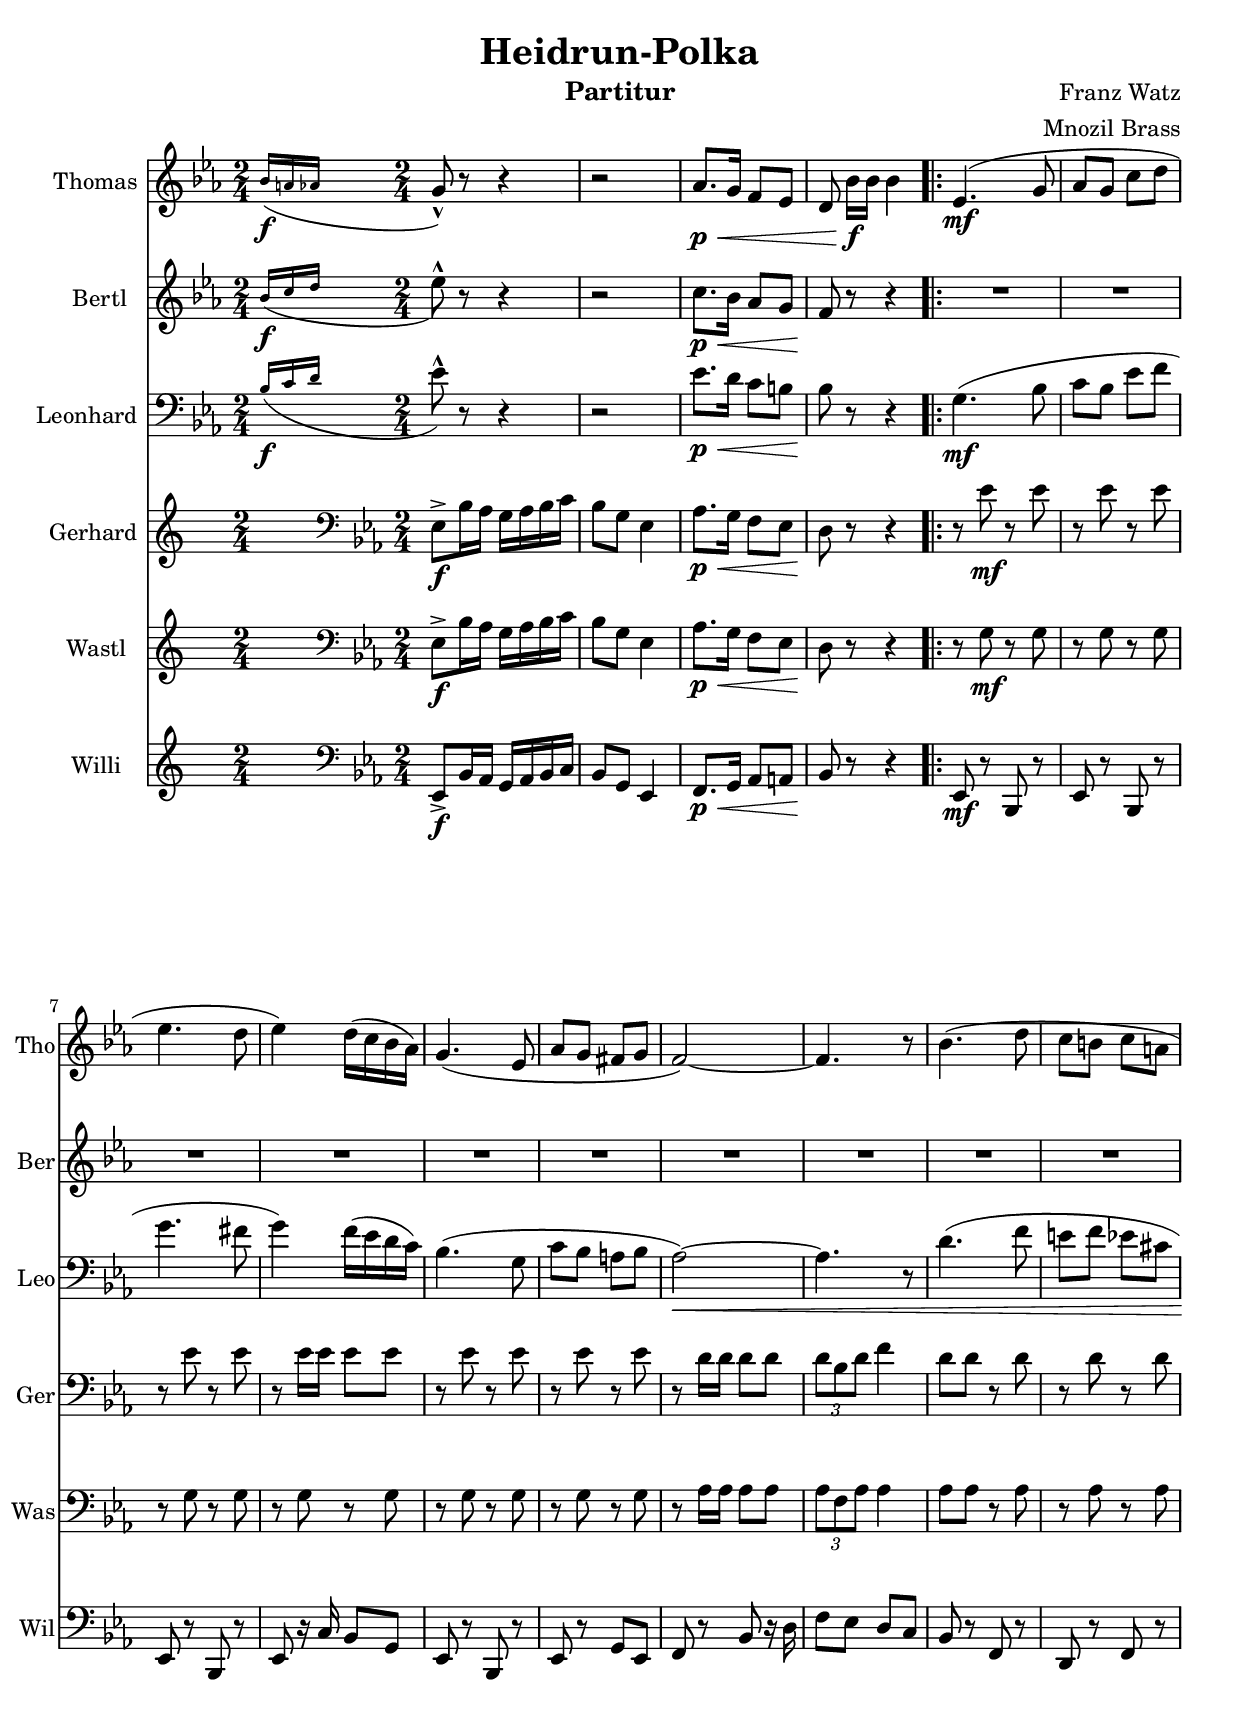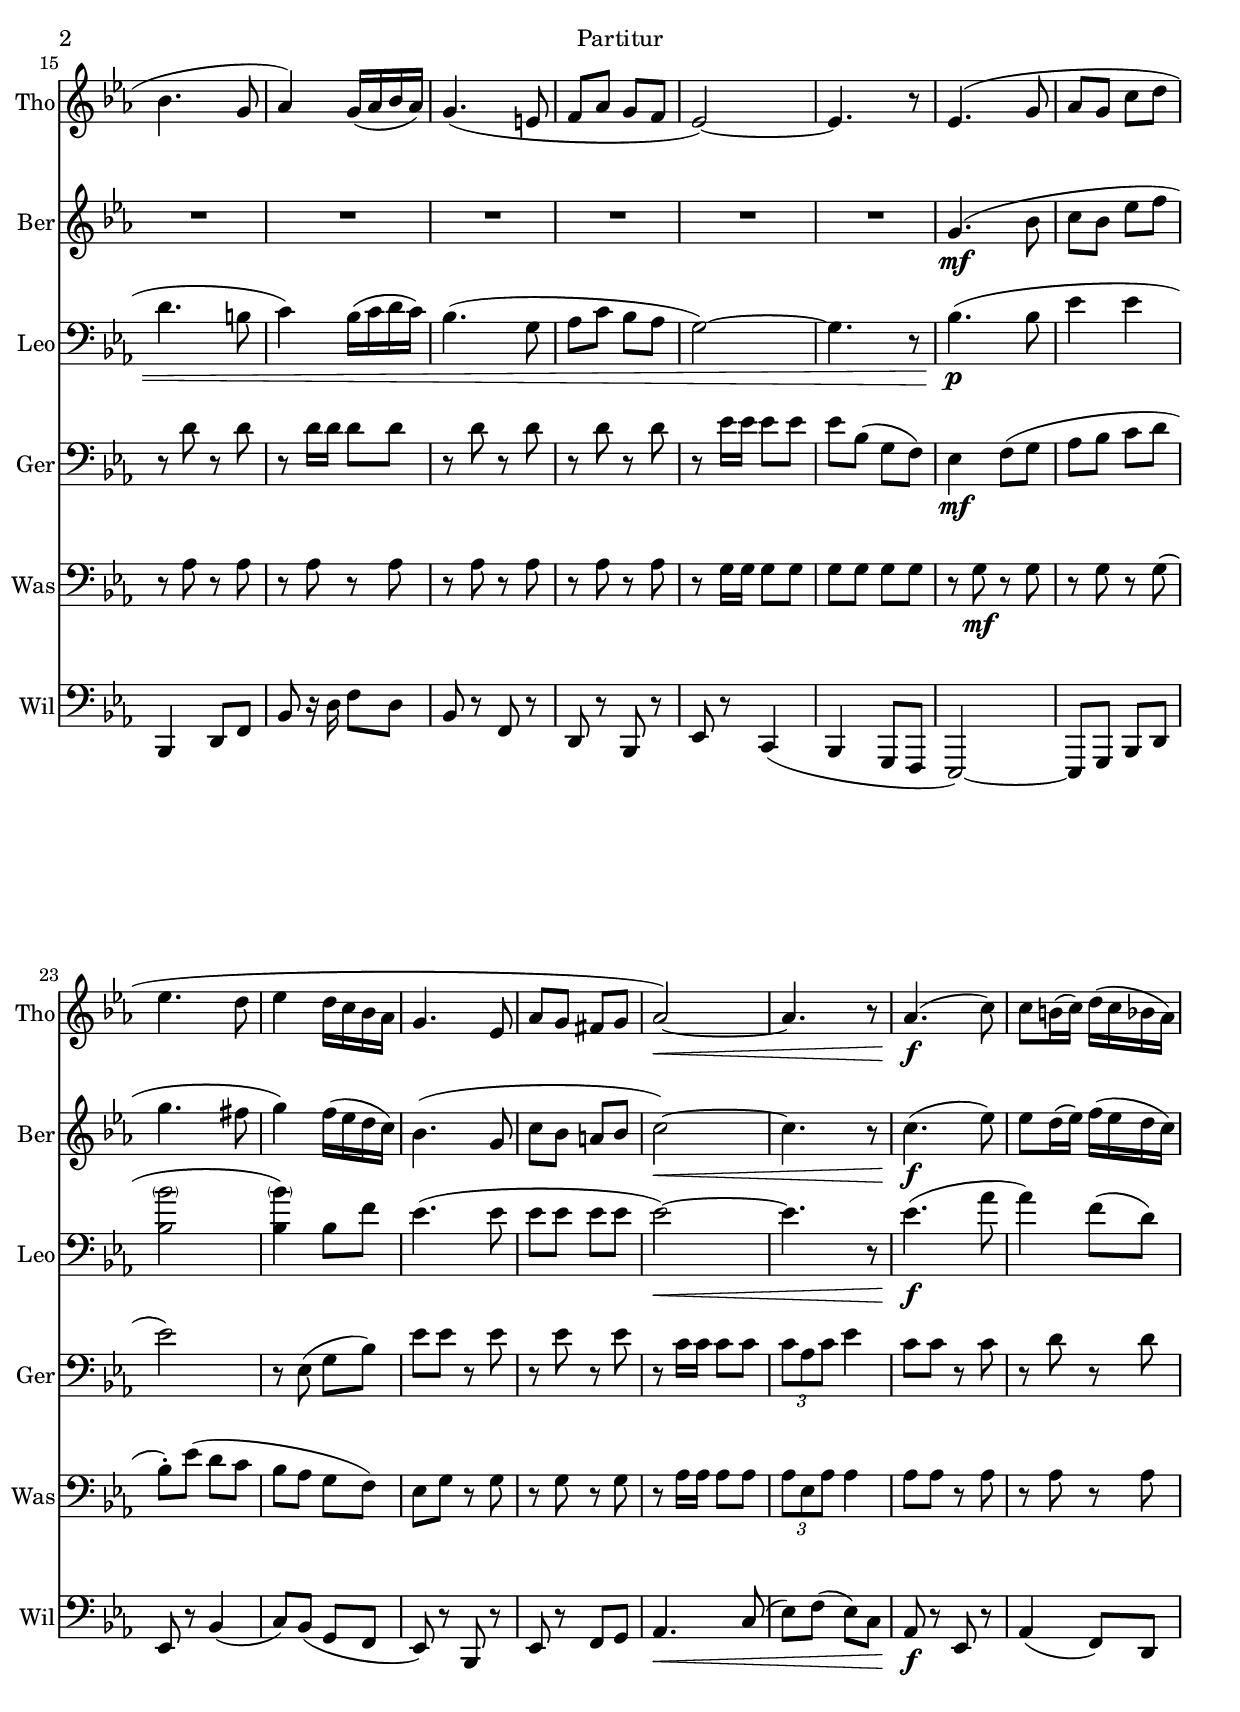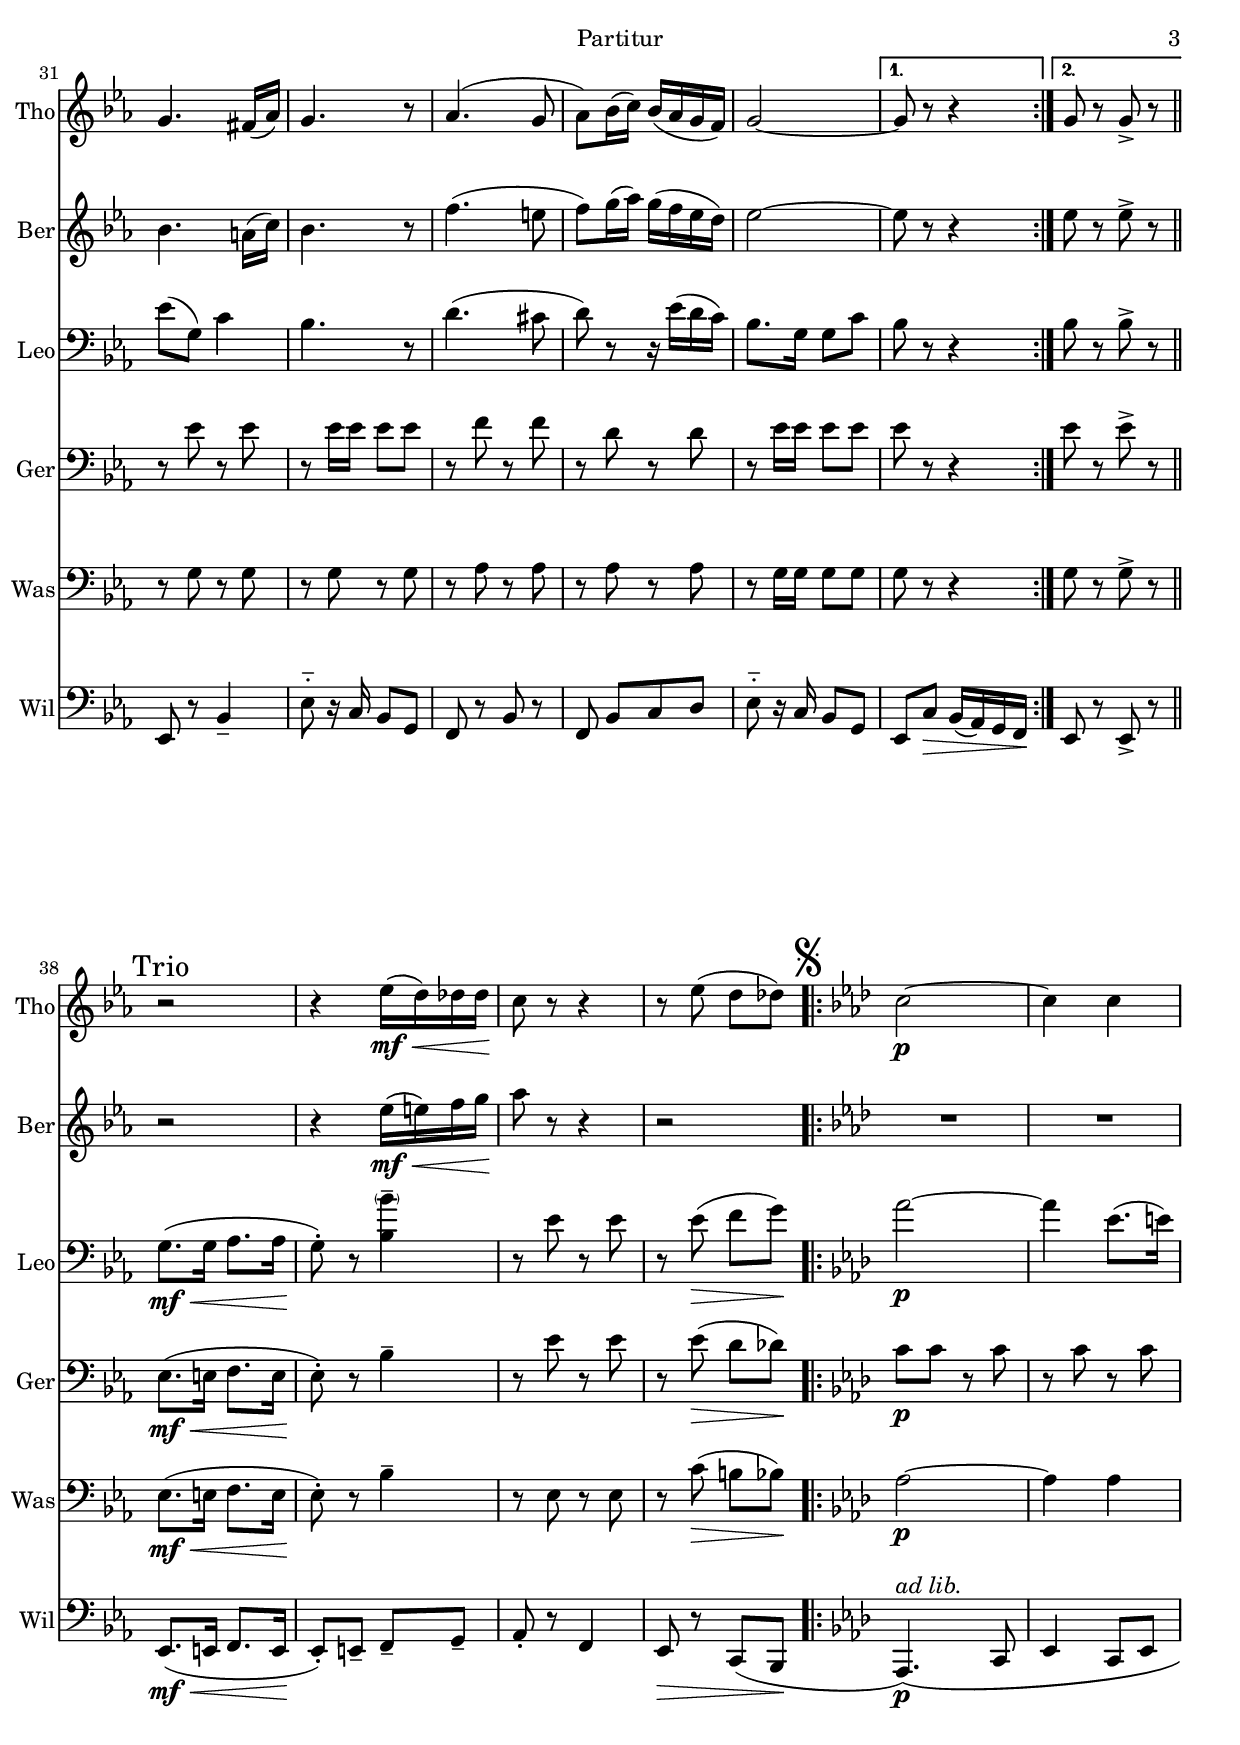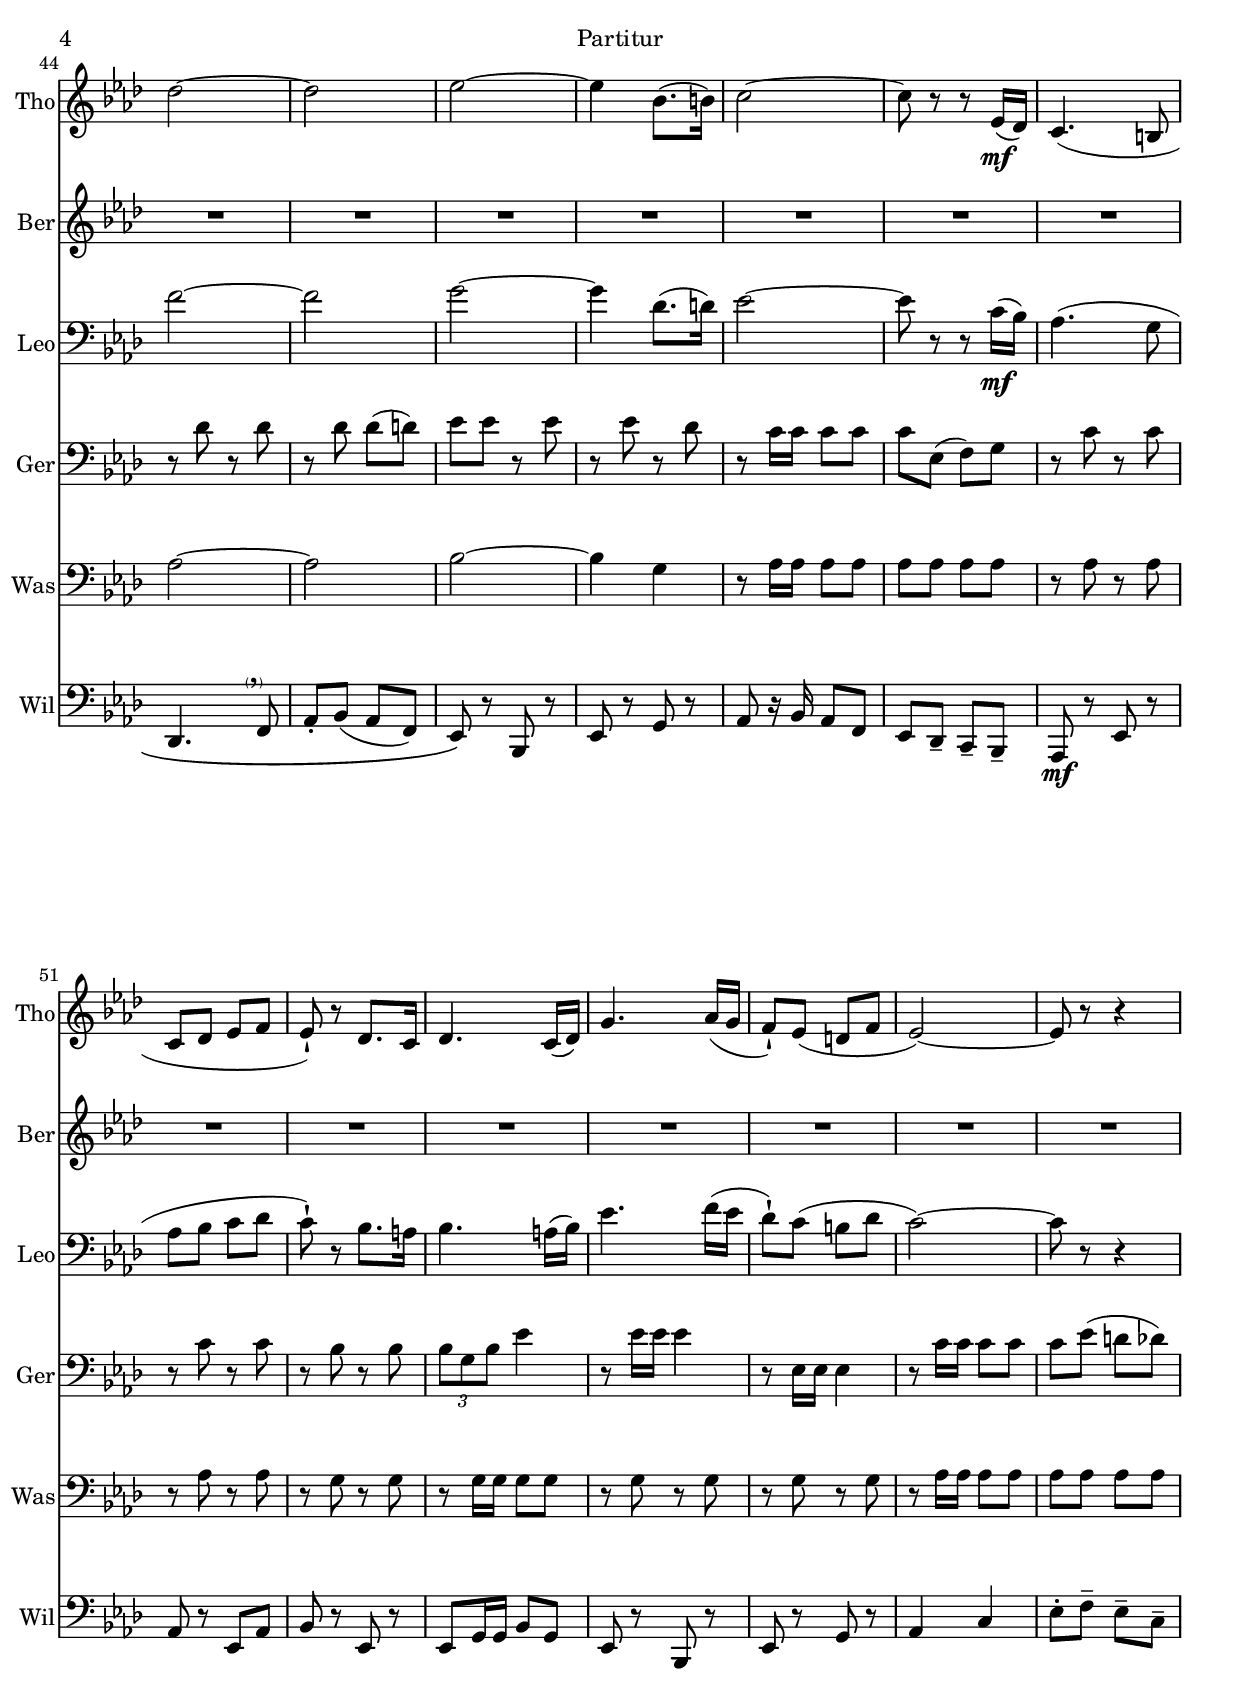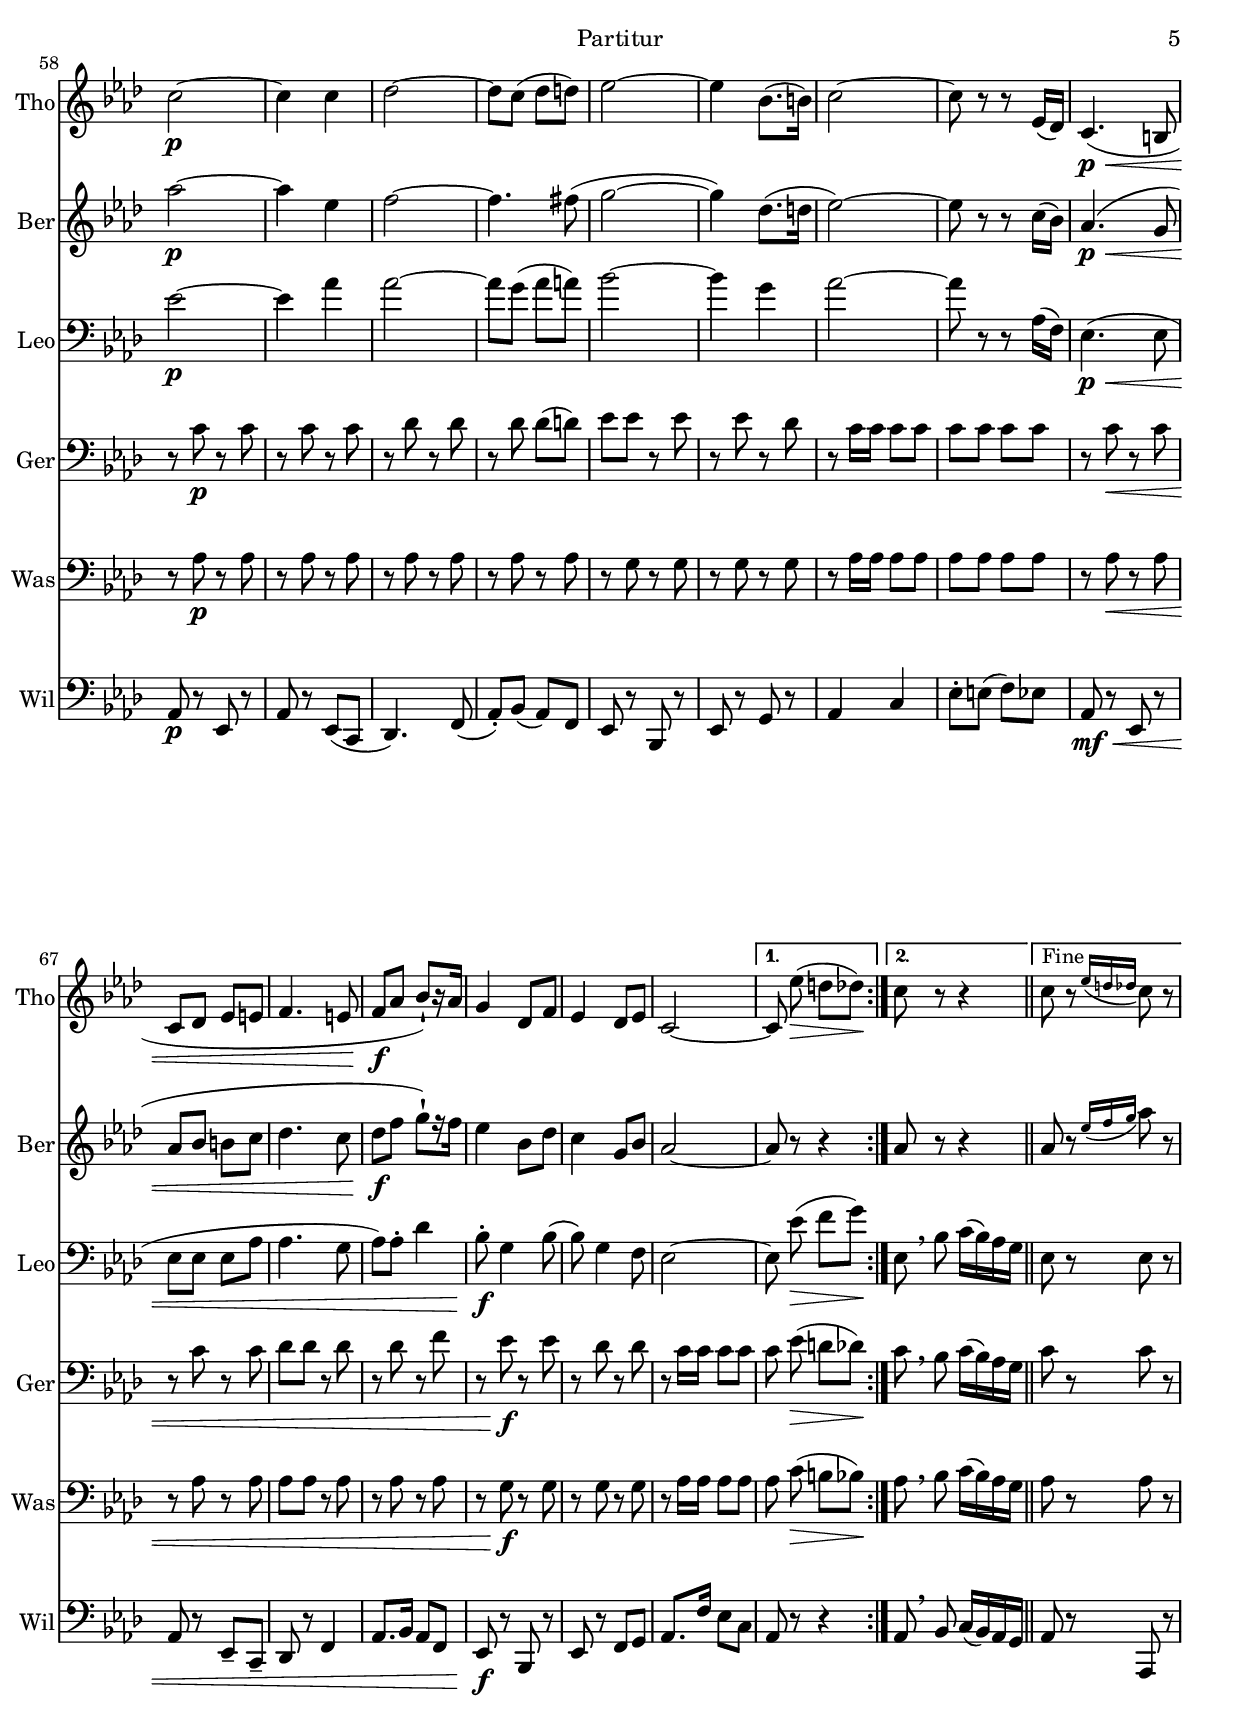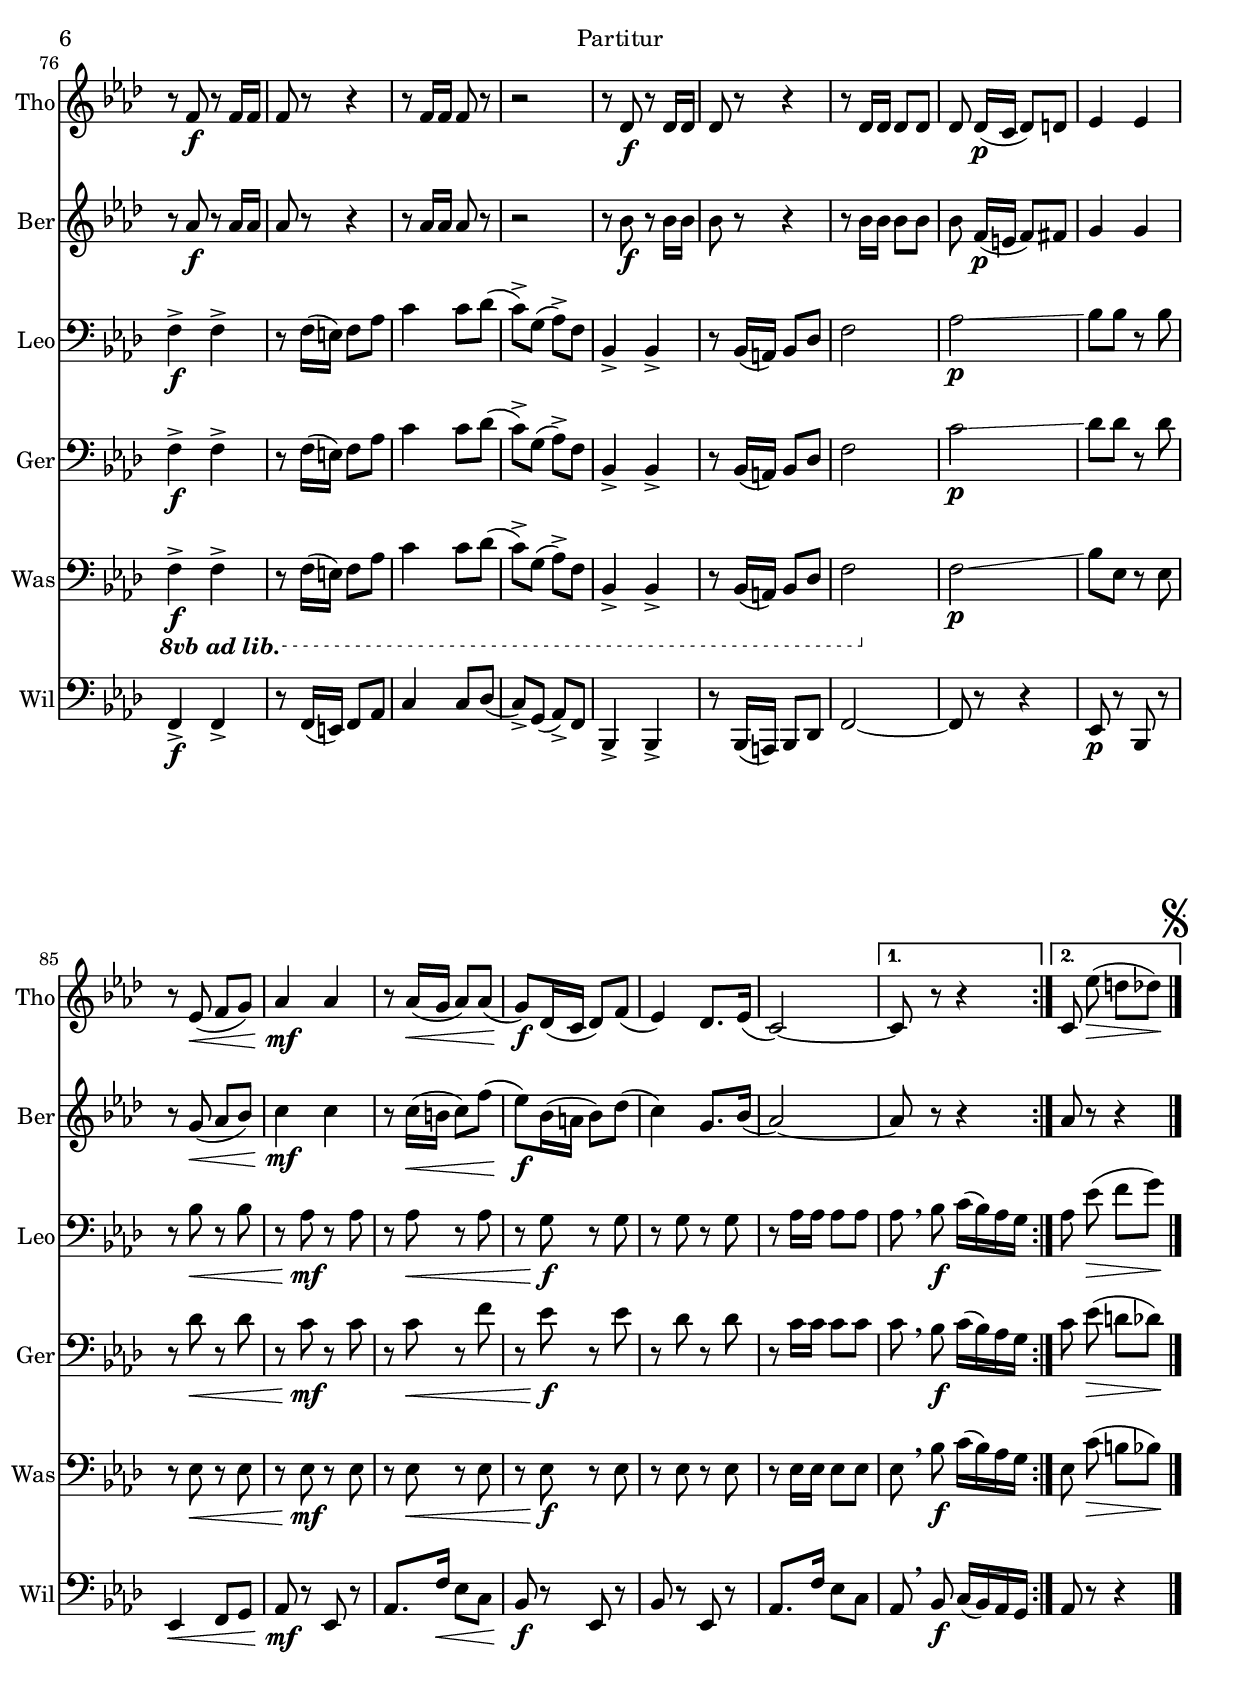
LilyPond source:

\version "2.18.2"
\version "2.18.2"

\header {
  title = "Heidrun-Polka"
  composer = "Franz Watz"
  arranger = "Mnozil Brass"
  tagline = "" % override "lilypond ..." footer
}

fine = \markup { \text \small Fine }

thomas = \relative {
  \key es \major
  \time 2/4
  {
    \appoggiatura { bes'16 \f a as } g8-^ r8 r4 | r2 | as8. \p \< g16 f8 es8 | d8 \noBeam bes'16 \f bes16 bes4 |
    \repeat volta 2 {
      es,4. \mf ( g8 | as8 g8 c8 d8 | es4. d8 | es4 ) d16 ( c bes as ) | g4. ( es8 as g fis g | f2~ ) | f4. r8 |
      bes4. ( d8 | c b c a | bes4. g8 | as4 ) g16 ( as bes as ) | g4. ( e8 | f as g f | es2~ ) | es4. r8 |
      es4. ( g8 | as8 g8 c8 d8 | es4. d8 | es4 d16 c bes as | g4. es8 as g fis g | as2~ \< ) | as4. r8 |
      as4. \f ( c8 ) | c8 b16 ( c ) d ( c bes as ) | g4. fis16 ( as ) | g4. r8 | as4. ( g8 | as8 ) bes16 ( c ) bes ( as g f ) | g2~ | 
    }
    \alternative {
      { g8 r r4 | }
      { g8 r g-> r | }
    }
    \bar "||"
    \break

    \mark "Trio"
    r2 | r4 es'16 ( \mf \< d ) des des | c8 \! r r4 | r8 es8 ( d des )
    \key as \major
    \mark \markup { \musicglyph #"scripts.segno" }
    \set Score.repeatCommands = #'(start-repeat)
      c2~ \p | c4 c | des2~ | des | es2~ | es4 bes8. ( b16 ) | c2~ | c8 r r es,16 ( \mf des ) |
      c4. ( b8 | c des es f | es-! ) r des8. c16 | des4. c16 ( des ) | g4. as16 ( g | f8-! ) es ( d f | es2~ ) | es8 r r4 |
      c'2~ \p | c4 c | des2~ | des8 c ( des d ) | es2~ | es4 bes8. ( b16 ) | c2~ | c8 r r es,16 ( des ) |
      c4. \p \< ( b8 | c des es e | f4. e8 | f \f as bes8-! [ ) r16 as ] | g4 des8 f | es4 des8 es | c2~ |
    \set Score.repeatCommands = #'((volta "1."))
      c8 \noBeam es' \> ( d des ) \! |
    \set Score.repeatCommands = #'((volta #f) end-repeat (volta "2."))
      c8 r r4 \bar "||"
    \set Score.repeatCommands = #(list (list 'volta fine) '(volta #f))
      c8 r \appoggiatura { es16 d des } c8 r
    \set Score.repeatCommands = #'((volta #f))
    \break
    
    \repeat volta 2 {
      r8 f, \f r f16 f | f8 r r4 | r8 f16 f f8 r | r2 | r8 des8 \f r des16 des | des8 r r4 | r8 des16 des des8 des8 | des8 \noBeam des16 \p ( c des8 ) d |
      es4 es | r8 es ( \< f g ) | as4 \mf as | r8 as16 ( \< g as8 ) as ( | g8 ) \f des16 ( c des8 ) f8 ( | es4 ) des8. es16 ( | c2~ ) |
    }
    \alternative {
      { c8 r r4 | }
      { c8 \noBeam es' \> ( d des ) \! | }
    }
    \bar "|."
    \mark \markup { \musicglyph #"scripts.segno" }
  }
}

bertl = \relative {
  \compressFullBarRests
  \key es \major
  \time 2/4
  {
    \appoggiatura { bes'16 \f c d } es8-^ r8 r4 | r2 | c8. \p \< bes16 as8 g8 | f8 \! r8 r4 |
    \repeat volta 2 {
      R2*16 |
      g4. \mf ( bes8 | c8 bes8 es8 f8 | g4. fis8 | g4 ) f16 ( es d c ) | bes4. ( g8 c bes a bes | c2~ \< ) | c4. r8 |
      c4. \f ( es8 ) | es8 d16 ( es ) f ( es d c ) | bes4. a16 ( c ) | bes4. r8 | f'4. ( e8 | f8 ) g16 ( as ) g ( f es d ) | es2~ |
    }
    \alternative {
      { es8 r r4 | }
      { es8 r es-> r | }
    }
    \bar "||"
    \break

    \mark "Trio"
    r2 | r4 es16 ( \mf \< e ) f g | as8 \! r r4 | r2
    \key as \major
    \mark \markup { \musicglyph #"scripts.segno" }
    \set Score.repeatCommands = #'(start-repeat)
      R2*16 |
      as2~ \p | as4 es | f2~ | f4. fis8 ( | g2~ | g4 ) des8. ( d16 | es2~ ) | es8 r r c16 ( bes ) |
      as4. \p \< ( g8 | as bes b c | des4. c8 | des \f f g8-! [ ) r16 f ] | es4 bes8 des | c4 g8 bes | as2~ | 
    \set Score.repeatCommands = #'((volta "1."))
      as8 r r4
    \set Score.repeatCommands = #'((volta #f) end-repeat (volta "2."))
      as8 r r4 \bar "||"
    \set Score.repeatCommands = #(list (list 'volta fine))
      as8 r \appoggiatura { es'16 f g } as8 r |
    \set Score.repeatCommands = #'((volta #f))
    \break

    \repeat volta 2 {
      r8 as, \f r as16 as | as8 r r4 | r8 as16 as as8 r | r2 | r8 bes \f r bes16 bes | bes8 r r4 | r8 bes16 bes bes8 bes | bes \noBeam f16 \p ( e f8 ) fis |
      g4 g | r8 g ( \< as bes ) | c4 \mf c4 | r8 c16 ( \< b c8 ) f ( | es8 \f ) bes16 ( a bes8 ) des8 ( | c4 ) g8. bes16 ( | as2~ ) | 
    }
    \alternative {
      { as8 r r4 | }
      { as8 r r4 | }
    }
    \bar "|."
  }
}

leonhard = \relative c' {
  \key es \major
  \time 2/4
  {
    \appoggiatura { bes16 \f c d } es8-^ r8 r4 | r2 | es8. \p \< d16 c8 b8 | bes8 \! r8 r4 |
    \repeat volta 2 {
      g4. \mf ( bes8 | c8 bes8 es8 f8 | g4. fis8 | g4 ) f16 ( es d c ) | bes4. ( g8 c bes a bes | as2~ \< ) | as4. r8 |
      d4. ( f8 | e f es cis | d4. b8 | c4 ) bes16 ( c d c ) | bes4. ( g8 | as c bes as | g2~ ) | g4. r8 |
      bes4. \p ( bes8 | es4 es | <\parenthesize bes' bes,>2 | <\parenthesize bes bes,>4 ) bes,8 f' | es4. ( es8 | es es es es | es2~ \< ) | es4. r8 |
      es4. \f ( as8 | as4 ) f8 ( d ) | es ( g, ) c4 | bes4. r8 | d4. ( cis8 | d8 ) r8 r16 es ( d c ) | bes8. g16 g8 c |
    }
    \alternative {
      { bes8 r r4 | }
      { bes8 r bes-> r | }
    }
    \bar "||"
    \break

    \mark "Trio"
    g8. \mf \< ( g16 as8. as16 | g8-. ) \! r8 <\parenthesize bes' bes,>4-- | r8 es, r es | r es \> ( f g \! ) |
    \key as \major
    \mark \markup { \musicglyph #"scripts.segno" }
    \set Score.repeatCommands = #'(start-repeat)
      as2~ \p | as4 es8. ( e16 ) | f2~ | f2 | g2~ | g4 des8. ( d16 ) | es2~ | es8 r r c16 ( \mf bes ) |
      as4. ( g8 | as bes c des | c-! ) r bes8. a16 | bes4. a16 ( bes ) | es4. f16 ( es | des8-! ) c ( b des | c2~ ) | c8 r r4 | \break
      es2~ \p | es4 as | as2~ | as8 g ( as a ) | bes2~ | bes4 g | as2~ | as8 r r as,16 ( f ) |
      es4. \p \< ( es8 | es es es as | as4. g8 | as8 ) as-. des4 | bes8-. \f g4 bes8 ( | bes ) g4 f8 | es2~ |
    \set Score.repeatCommands = #'((volta "1."))
      es8 \noBeam es' \> ( f g ) \! |
    \set Score.repeatCommands = #'((volta #f) end-repeat (volta "2."))
      es,8 \breathe bes' c16 ( bes ) as g \bar "||"
    \set Score.repeatCommands = #(list (list 'volta fine) '(volta #f))
      es8 r es8 r
    \set Score.repeatCommands = #'((volta #f))
    \break
    
    \repeat volta 2 {
      f4-> \f f-> | r8 f16 ( e ) f8 as | c4 c8 des ( | c-> ) g ( as-> ) f | bes,4-> bes4-> | r8 bes16 ( a ) bes8 des | f2 | as2 \p \glissando |
      bes8 bes r bes | r bes \< r bes | r as \mf r as | r as \< r as | r g \f r g | r g r g | r as16 as as8 as |
    }
    \alternative {
      { as8 \breathe bes \f c16 ( bes ) as g | }
      { as8 \noBeam es' \> ( f g ) \! | }
    }
    \bar "|."
    \mark \markup { \musicglyph #"scripts.segno" }
  }
}

gerhard = \relative c {
  \key es \major
  \time 2/4
  {
    es8-> \f bes'16 as g as bes c | bes8 g8 es4 | as8. \p \< g16 f8 es8 | d8 \! r8 r4 |
    \repeat volta 2 {
      r8 es' \mf r es | r8 es r es | r8 es r es | r8 es16 es es8 es | r8 es r es | r8 es r es | r d16 d d8 d | \tuplet 3/2 { d8 bes d } f4 |
      d8 d r d | r8 d r d | r8 d r d | r8 d16 d d8 d | r8 d r d | r8 d r d | r es16 es es8 es | es bes ( g f ) |
      es4 \mf f8 ( g | as bes c d | es2 ) | r8 es, ( g bes ) | es es r es | r es r es | r c16 c c8 c | \tuplet 3/2 { c8 as c } es4 |
      c8 c r c | r8 d r d | r8 es r es | r8 es16 es es8 es | r8 f r f | r8 d r d | r es16 es es8 es |
    }
    \alternative {
      { es8 r r4 | }
      { es8 r es-> r | }
    }
    \bar "||"
    \break

    \mark "Trio"
    es,8. \mf \< ( e16 f8. e16 | es8-. ) \! r8 bes'4-- | r8 es r es | r es \> ( d des \! ) |
    \key as \major
    \mark \markup { \musicglyph #"scripts.segno" }
    \set Score.repeatCommands = #'(start-repeat)
      c8 \p c r c | r8 c r c | r8 des r des | r8 des des ( d ) | es es r es | r8 es r des | r c16 c c8 c | c es, ( f ) g |
      r8 c r c | r8 c r c | r8 bes r bes | \tuplet 3/2 { bes8 g8 bes } es4 | r8 es16 es es4 | r8 es,16 es es4 | r8 c'16 c c8 c | c es ( d des ) |
      r8 c \p r c | r8 c r c | r8 des r des | r8 des des ( d ) | es es r es | r es r des | r c16 c c8 c | c c c c |
      r8 c \< r c | r8 c r c | des8 des r des | r8 des r f | r es \f r es | r des r des | r c16 c c8 c | 
    \set Score.repeatCommands = #'((volta "1."))
      c8 \noBeam es \> ( d des ) \! |
    \set Score.repeatCommands = #'((volta #f) end-repeat (volta "2."))
      c8 \breathe bes c16 ( bes ) as g \bar "||"
    \set Score.repeatCommands = #(list (list 'volta fine) '(volta #f))
      c8 r c8 r
    \set Score.repeatCommands = #'((volta #f))
    \break
    
    \repeat volta 2 {
      f,4-> \f f-> | r8 f16 ( e ) f8 as | c4 c8 des ( | c-> ) g ( as-> ) f | bes,4-> bes4-> | r8 bes16 ( a ) bes8 des | f2 | c'2 \p \glissando |
      des8 des r des | r des \< r des | r c \mf r c | r c \< r f | r es \f r es | r des r des | r c16 c c8 c |
    }
    \alternative {
      { c8 \breathe bes \f c16 ( bes ) as g | }
      { c8 \noBeam es \> ( d des ) \! | }
    }
    \bar "|."
    \mark \markup { \musicglyph #"scripts.segno" }
  }
}

wastl = \relative c {
  \key es \major
  \time 2/4
  {
    es8-> \f bes'16 as g as bes c | bes8 g8 es4 | as8. \p \< g16 f8 es8 | d8 \! r8 r4 |
    \repeat volta 2 {
      r8 g \mf r g | r8 g r g | r8 g r g | r8 g r g | r8 g r g | r8 g r g | r as16 as as8 as | \tuplet 3/2 { as8 f as } as4 |
      as8 as r as | r8 as r as | r8 as r as | r8 as r as | r8 as r as | r8 as r as | r g16 g g8 g | g g g g |
      r8 g \mf r g | r8 g r g ( | bes8-. ) es ( d  c | bes as g f ) | es g r g | r g r g | r as16 as as8 as | \tuplet 3/2 { as8 es as } as4 |
      as8 as r as | r8 as r as | r8 g r g | r8 g r g | r8 as r as | r8 as r as | r g16 g g8 g |
    }
    \alternative {
      { g8 r r4 | }
      { g8 r g-> r | }
    }
    \bar "||"
    \break

    \mark "Trio"
    es8. \mf \< ( e16 f8. e16 | es8-. ) \! r8 bes'4-- | r8 es, r es | r c' \> ( b bes \! ) |
    \key as \major
    \mark \markup { \musicglyph #"scripts.segno" }
    \set Score.repeatCommands = #'(start-repeat)
      as2~ \p | as4 as | as2~ | as2 | bes2~ | bes4 g | r8 as16 as as8 as | as as as as |
      r8 as r as | r8 as r as | r8 g r g | r8 g16 g g8 g | r8 g r g | r8 g r g | r as16 as as8 as | as as as as |
      r8 as \p r as | r8 as r as | r8 as r as | r8 as r as | r g r g | r g r g | r as16 as as8 as | as as as as |
      r8 as \< r as | r8 as r as | as8 as r as | r8 as r as | r g \f r g | r g r g | r as16 as as8 as | 
    \set Score.repeatCommands = #'((volta "1."))
      as8 \noBeam c \> ( b bes ) \! |
    \set Score.repeatCommands = #'((volta #f) end-repeat (volta "2."))
      as8 \breathe bes c16 ( bes ) as g \bar "||"
    \set Score.repeatCommands = #(list (list 'volta fine) '(volta #f))
      as8 r as8 r
    \set Score.repeatCommands = #'((volta #f))
    \break
    
    \repeat volta 2 {
      \ottava #-1
      \set Staff.ottavation = #"8vb ad lib."
      f,4-> \f f-> | r8 f16 ( e ) f8 as | c4 c8 des ( | c-> ) g ( as-> ) f | bes,4-> bes4-> | r8 bes16 ( a ) bes8 des | f2 | \ottava #0 f'2 \p \glissando |
      bes8 es, r es | r es \< r es | r es \mf r es | r es \< r es | r es \f r es | r es r es | r es16 es es8 es |
    }
    \alternative {
      { es8 \breathe bes' \f c16 ( bes ) as g | }
      { es8 \noBeam c' \> ( b bes ) \! | }
    }
    \bar "|."
    \mark \markup { \musicglyph #"scripts.segno" }
  }
}

willi = \relative c, {
  \key es \major
  \time 2/4
  {
    es8-> \f bes'16 as g as bes c | bes8 g8 es4 | f8. \p \< g16 as8 a8 | bes8 \! r8 r4 |
    \repeat volta 2 {
      es,8 \mf r bes r | es r bes r | es r bes r | es r16 c' bes8 g | es r bes r | es8 r g es | f r bes r16 d | f8 es d c |
      bes r f r | d r f r | bes,4 d8 f | bes r16 d f8 d | bes r f r | d r bes r | es8 r c4 ( | bes g8 f |
      es2~ ) | es8 g bes d | es r bes'4 ( | c8 ) bes ( g f | es ) r bes r | es r f g | as4. \< c8 ( | es ) f ( es ) c |
      as8 \f r es r | as4 ( f8 ) d | es r bes'4-- | es8-_ r16 c bes8 g | f r bes r | f \noBeam bes [ c d ] | es8-_ r16 c bes8 g |
    }
    \alternative {
      { es8 c' \> bes16 ( as ) g f \! | }
      { es8 r es-> r | }
    }
    \bar "||"
    \break

    \mark "Trio"
    es8. \mf \< ( e16 f8. e16 | es8-. ) \! e8-- f-- g-- | as-. r f4 | es8 \> r c ( bes \! | 
    \key as \major
    \mark \markup { \musicglyph #"scripts.segno" }
    \set Score.repeatCommands = #'(start-repeat)
      as4.^\markup { \italic { ad lib. } } \p ) \( c8 | es4 c8 es | des4. \parenthesize \breathe f8 | as8-. bes ( as f ) | es8 \) r bes r | es r g r | as r16 bes as8 f | es des-- c-- bes-- |
      as8 \mf r es' r | as r es as | bes r es, r | es g16 g bes8 g | es r bes r | es r g r | as4 c | es8-. f-- es-- c-- |
      as \p r es r | as r es ( c | des4. ) f8 ( | as8-. ) bes ( as ) f | es r bes r | es r g r | as4 c | es8-. e ( f ) es |
      as, \mf \< r es r | as r es-- c-- | des r f4 | as8. bes16 as8 f | es \f r bes r | es r f g | as8. f'16 es8 c |
    \set Score.repeatCommands = #'((volta "1."))
      as8 r r4 |
    \set Score.repeatCommands = #'((volta #f) end-repeat (volta "2."))
      as8 \breathe bes c16 ( bes ) as g \bar "||"
    \set Score.repeatCommands = #(list (list 'volta fine) '(volta #f))
      as8 r as,8 r
    \set Score.repeatCommands = #'((volta #f))
    \break
    
    \repeat volta 2 {
      f'4-> \f f-> | r8 f16 ( e ) f8 as | c4 c8 des ( | c-> ) g ( as-> ) f | bes,4-> bes4-> | r8 bes16 ( a ) bes8 des | f2~ | f8 r r4 |
      es8 \p r bes r | es4 \< f8 g | as \mf r es r | as8. f'16 \< es8 c | bes \f r es, r | bes' r es, r |  as8. f'16 es8 c |
    }
    \alternative {
      { as8 \breathe bes \f c16 ( bes ) as g | }
      { as8 r r4 | }
    }
    \bar "|."
  }
}

\header {
  instrument = "Partitur"
}
\score {
  <<
    \new Staff \with
    { instrumentName = #"Thomas " shortInstrumentName = #"Tho" }
    \thomas
    \new Staff \with
    { instrumentName = #"Bertl" shortInstrumentName = #"Ber" }
    \bertl
    \new Staff \with
    { instrumentName = #"Leonhard " shortInstrumentName = #"Leo" }
    { \clef bass \leonhard }
    \new Staff \with
    { instrumentName = #"Gerhard " shortInstrumentName = #"Ger" }
    { \clef bass \gerhard }
    \new Staff \with
    { instrumentName = #"Wastl " shortInstrumentName = #"Was" }
    { \clef bass \wastl }
    \new Staff \with
    { instrumentName = #"Willi " shortInstrumentName = #"Wil" }
    { \clef bass \willi }
  >>
}
